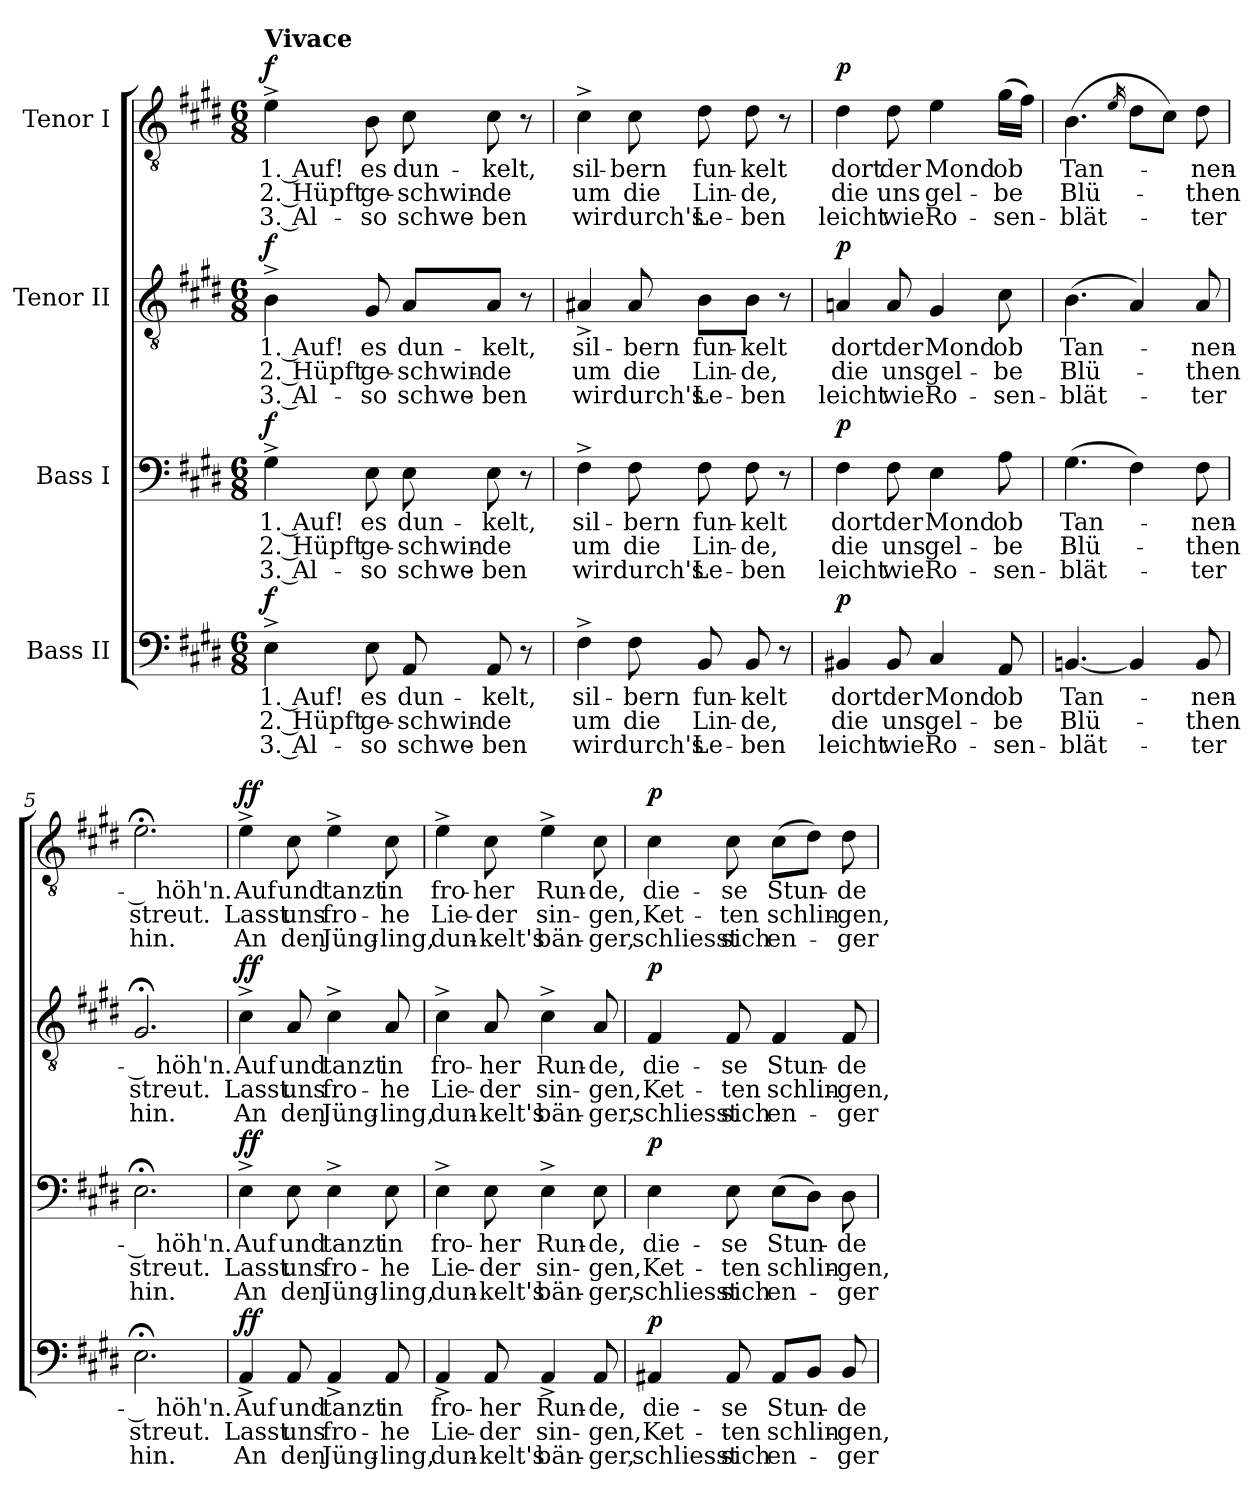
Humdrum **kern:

**kern	**text	**text	**text	**dynam	**kern	**text	**text	**text	**dynam	**kern	**text	**text	**text	**dynam	**kern	**text	**text	**text	**dynam
*part4	*part4	*part4	*part4	*part4	*part3	*part3	*part3	*part3	*part3	*part2	*part2	*part2	*part2	*part2	*part1	*part1	*part1	*part1	*part1
*staff4	*staff4	*staff4	*staff4	*staff4	*staff3	*staff3	*staff3	*staff3	*staff3	*staff2	*staff2	*staff2	*staff2	*staff2	*staff1	*staff1	*staff1	*staff1	*staff1
*I"Bass II	*	*	*	*	*I"Bass I	*	*	*	*	*I"Tenor II	*	*	*	*	*I"Tenor I	*	*	*	*
*clefF4	*	*	*	*	*clefF4	*	*	*	*	*clefGv2	*	*	*	*	*clefGv2	*	*	*	*
*k[f#c#g#d#]	*	*	*	*	*k[f#c#g#d#]	*	*	*	*	*k[f#c#g#d#]	*	*	*	*	*k[f#c#g#d#]	*	*	*	*
*E:	*	*	*	*	*E:	*	*	*	*	*E:	*	*	*	*	*E:	*	*	*	*
*M6/8	*	*	*	*	*M6/8	*	*	*	*	*M6/8	*	*	*	*	*M6/8	*	*	*	*
=1	=1	=1	=1	=1	=1	=1	=1	=1	=1	=1	=1	=1	=1	=1	=1	=1	=1	=1	=1
!	!	!	!	!	!	!	!	!	!	!	!	!	!	!	!LO:TX:a:B:t=Vivace	!	!	!	!
!	!LO:LY:b	!LO:LY:b	!LO:LY:b	!LO:DY:a	!	!LO:LY:b	!LO:LY:b	!LO:LY:b	!LO:DY:a	!	!LO:LY:b	!LO:LY:b	!LO:LY:b	!LO:DY:a	!	!LO:LY:b	!LO:LY:b	!LO:LY:b	!LO:DY:a
4E^>\	1. Auf!	2. Hüpft	3. Al -	f	4G#^>\	1. Auf!	2. Hüpft	3. Al -	f	4B^>\	1. Auf!	2. Hüpft	3. Al -	f	4e^>\	1. Auf!	2. Hüpft	3. Al -	f
!	!LO:LY:b	!LO:LY:b	!LO:LY:b	!	!	!LO:LY:b	!LO:LY:b	!LO:LY:b	!	!	!LO:LY:b	!LO:LY:b	!LO:LY:b	!	!	!LO:LY:b	!LO:LY:b	!LO:LY:b	!
8E\	es	ge-	-so	.	8E\	es	ge-	-so	.	8G#/	es	ge-	-so	.	8B\	es	ge-	-so	.
!	!LO:LY:b	!LO:LY:b	!LO:LY:b	!	!	!LO:LY:b	!LO:LY:b	!LO:LY:b	!	!	!LO:LY:b	!LO:LY:b	!LO:LY:b	!	!	!LO:LY:b	!LO:LY:b	!LO:LY:b	!
8AA/	dun-	-schwin-	schwe-	.	8E\	dun-	-schwin-	schwe-	.	8A/L	dun-	-schwin-	schwe-	.	8c#\	dun-	-schwin-	schwe-	.
!	!LO:LY:b	!LO:LY:b	!LO:LY:b	!	!	!LO:LY:b	!LO:LY:b	!LO:LY:b	!	!	!LO:LY:b	!LO:LY:b	!LO:LY:b	!	!	!LO:LY:b	!LO:LY:b	!LO:LY:b	!
8AA/	-kelt,	-de	-ben	.	8E\	-kelt,	-de	-ben	.	8A/J	-kelt,	-de	-ben	.	8c#\	-kelt,	-de	-ben	.
8r	.	.	.	.	8r	.	.	.	.	8r	.	.	.	.	8r	.	.	.	.
=2	=2	=2	=2	=2	=2	=2	=2	=2	=2	=2	=2	=2	=2	=2	=2	=2	=2	=2	=2
!	!LO:LY:b	!LO:LY:b	!LO:LY:b	!	!	!LO:LY:b	!LO:LY:b	!LO:LY:b	!	!	!LO:LY:b	!LO:LY:b	!LO:LY:b	!	!	!LO:LY:b	!LO:LY:b	!LO:LY:b	!
4F#^>\	sil-	um	wir	.	4F#^>\	sil-	um	wir	.	4A#X^>/	sil-	um	wir	.	4c#^>\	sil-	um	wir	.
!	!LO:LY:b	!LO:LY:b	!LO:LY:b	!	!	!LO:LY:b	!LO:LY:b	!LO:LY:b	!	!	!LO:LY:b	!LO:LY:b	!LO:LY:b	!	!	!LO:LY:b	!LO:LY:b	!LO:LY:b	!
8F#\	-bern	die	durch's	.	8F#\	-bern	die	durch's	.	8A#/	-bern	die	durch's	.	8c#\	-bern	die	durch's	.
!	!LO:LY:b	!LO:LY:b	!LO:LY:b	!	!	!LO:LY:b	!LO:LY:b	!LO:LY:b	!	!	!LO:LY:b	!LO:LY:b	!LO:LY:b	!	!	!LO:LY:b	!LO:LY:b	!LO:LY:b	!
8BB/	fun-	Lin-	Le-	.	8F#\	fun-	Lin-	Le-	.	8B\L	fun-	Lin-	Le-	.	8d#\	fun-	Lin-	Le-	.
!	!LO:LY:b	!LO:LY:b	!LO:LY:b	!	!	!LO:LY:b	!LO:LY:b	!LO:LY:b	!	!	!LO:LY:b	!LO:LY:b	!LO:LY:b	!	!	!LO:LY:b	!LO:LY:b	!LO:LY:b	!
8BB/	-kelt	-de,	-ben	.	8F#\	-kelt	-de,	-ben	.	8B\J	-kelt	-de,	-ben	.	8d#\	-kelt	-de,	-ben	.
8r	.	.	.	.	8r	.	.	.	.	8r	.	.	.	.	8r	.	.	.	.
=3	=3	=3	=3	=3	=3	=3	=3	=3	=3	=3	=3	=3	=3	=3	=3	=3	=3	=3	=3
!	!LO:LY:b	!LO:LY:b	!LO:LY:b	!LO:DY:a	!	!LO:LY:b	!LO:LY:b	!LO:LY:b	!LO:DY:a	!	!LO:LY:b	!LO:LY:b	!LO:LY:b	!LO:DY:a	!	!LO:LY:b	!LO:LY:b	!LO:LY:b	!LO:DY:a
4BB#X/	dort	die	leicht	p	4F#\	dort	die	leicht	p	4An/	dort	die	leicht	p	4d#\	dort	die	leicht	p
!	!LO:LY:b	!LO:LY:b	!LO:LY:b	!	!	!LO:LY:b	!LO:LY:b	!LO:LY:b	!	!	!LO:LY:b	!LO:LY:b	!LO:LY:b	!	!	!LO:LY:b	!LO:LY:b	!LO:LY:b	!
8BB#/	der	uns	wie	.	8F#\	der	uns	wie	.	8A/	der	uns	wie	.	8d#\	der	uns	wie	.
!	!LO:LY:b	!LO:LY:b	!LO:LY:b	!	!	!LO:LY:b	!LO:LY:b	!LO:LY:b	!	!	!LO:LY:b	!LO:LY:b	!LO:LY:b	!	!	!LO:LY:b	!LO:LY:b	!LO:LY:b	!
4C#/	Mond	gel-	Ro-	.	4E\	Mond	gel-	Ro-	.	4G#/	Mond	gel-	Ro-	.	4e\	Mond	gel-	Ro-	.
!	!LO:LY:b	!LO:LY:b	!LO:LY:b	!	!	!LO:LY:b	!LO:LY:b	!LO:LY:b	!	!	!LO:LY:b	!LO:LY:b	!LO:LY:b	!	!	!LO:LY:b	!LO:LY:b	!LO:LY:b	!
8AA/	ob	-be	-sen-	.	8A\	ob	-be	-sen-	.	8c#\	ob	-be	-sen-	.	(>16g#\LL	ob	-be	-sen-	.
.	.	.	.	.	.	.	.	.	.	.	.	.	.	.	16f#\JJ)	.	.	.	.
=4	=4	=4	=4	=4	=4	=4	=4	=4	=4	=4	=4	=4	=4	=4	=4	=4	=4	=4	=4
!	!LO:LY:b	!LO:LY:b	!LO:LY:b	!	!	!LO:LY:b	!LO:LY:b	!LO:LY:b	!	!	!LO:LY:b	!LO:LY:b	!LO:LY:b	!	!	!LO:LY:b	!LO:LY:b	!LO:LY:b	!
[4.BBn/	Tan-	Blü-	-blät-	.	(>4.G#\	Tan-	Blü-	-blät-	.	(>4.B\	Tan-	Blü-	-blät-	.	(>4.B\	Tan-	Blü-	-blät-	.
.	.	.	.	.	.	.	.	.	.	.	.	.	.	.	16qe/	.	.	.	.
4BB/]	.	.	.	.	4F#\)	.	.	.	.	4A/)	.	.	.	.	8d#\L	.	.	.	.
.	.	.	.	.	.	.	.	.	.	.	.	.	.	.	8c#\J)	.	.	.	.
!	!LO:LY:b	!LO:LY:b	!LO:LY:b	!	!	!LO:LY:b	!LO:LY:b	!LO:LY:b	!	!	!LO:LY:b	!LO:LY:b	!LO:LY:b	!	!	!LO:LY:b	!LO:LY:b	!LO:LY:b	!
8BB/	-nen-	-then	-ter	.	8F#\	-nen-	-then	-ter	.	8A/	-nen-	-then	-ter	.	8d#\	-nen-	-then	-ter	.
!!LO:LB:g=z
=5	=5	=5	=5	=5	=5	=5	=5	=5	=5	=5	=5	=5	=5	=5	=5	=5	=5	=5	=5
!	!LO:LY:b	!LO:LY:b	!LO:LY:b	!	!	!LO:LY:b	!LO:LY:b	!LO:LY:b	!	!	!LO:LY:b	!LO:LY:b	!LO:LY:b	!	!	!LO:LY:b	!LO:LY:b	!LO:LY:b	!
2.E;<\	-­ höh'n.	streut.	hin.	.	2.E;<\	-­ höh'n.	streut.	hin.	.	2.G#;</	-­ höh'n.	streut.	hin.	.	2.e;<\	-­ höh'n.	streut.	hin.	.
=6	=6	=6	=6	=6	=6	=6	=6	=6	=6	=6	=6	=6	=6	=6	=6	=6	=6	=6	=6
!	!LO:LY:b	!LO:LY:b	!LO:LY:b	!LO:DY:a	!	!LO:LY:b	!LO:LY:b	!LO:LY:b	!LO:DY:a	!	!LO:LY:b	!LO:LY:b	!LO:LY:b	!LO:DY:a	!	!LO:LY:b	!LO:LY:b	!LO:LY:b	!LO:DY:a
4AA^>/	Auf	Lasst	An	ff	4E^>\	Auf	Lasst	An	ff	4c#^>\	Auf	Lasst	An	ff	4e^>\	Auf	Lasst	An	ff
!	!LO:LY:b	!LO:LY:b	!LO:LY:b	!	!	!LO:LY:b	!LO:LY:b	!LO:LY:b	!	!	!LO:LY:b	!LO:LY:b	!LO:LY:b	!	!	!LO:LY:b	!LO:LY:b	!LO:LY:b	!
8AA/	und	uns	den	.	8E\	und	uns	den	.	8A/	und	uns	den	.	8c#\	und	uns	den	.
!	!LO:LY:b	!LO:LY:b	!LO:LY:b	!	!	!LO:LY:b	!LO:LY:b	!LO:LY:b	!	!	!LO:LY:b	!LO:LY:b	!LO:LY:b	!	!	!LO:LY:b	!LO:LY:b	!LO:LY:b	!
4AA^>/	tanzt	fro-	Jüng-	.	4E^>\	tanzt	fro-	Jüng-	.	4c#^>\	tanzt	fro-	Jüng-	.	4e^>\	tanzt	fro-	Jüng-	.
!	!LO:LY:b	!LO:LY:b	!LO:LY:b	!	!	!LO:LY:b	!LO:LY:b	!LO:LY:b	!	!	!LO:LY:b	!LO:LY:b	!LO:LY:b	!	!	!LO:LY:b	!LO:LY:b	!LO:LY:b	!
8AA/	in	-he	-ling,	.	8E\	in	-he	-ling,	.	8A/	in	-he	-ling,	.	8c#\	in	-he	-ling,	.
=7	=7	=7	=7	=7	=7	=7	=7	=7	=7	=7	=7	=7	=7	=7	=7	=7	=7	=7	=7
!	!LO:LY:b	!LO:LY:b	!LO:LY:b	!	!	!LO:LY:b	!LO:LY:b	!LO:LY:b	!	!	!LO:LY:b	!LO:LY:b	!LO:LY:b	!	!	!LO:LY:b	!LO:LY:b	!LO:LY:b	!
4AA^>/	fro-	Lie-	dun-	.	4E^>\	fro-	Lie-	dun-	.	4c#^>\	fro-	Lie-	dun-	.	4e^>\	fro-	Lie-	dun-	.
!	!LO:LY:b	!LO:LY:b	!LO:LY:b	!	!	!LO:LY:b	!LO:LY:b	!LO:LY:b	!	!	!LO:LY:b	!LO:LY:b	!LO:LY:b	!	!	!LO:LY:b	!LO:LY:b	!LO:LY:b	!
8AA/	-her	-der	-kelt's	.	8E\	-her	-der	-kelt's	.	8A/	-her	-der	-kelt's	.	8c#\	-her	-der	-kelt's	.
!	!LO:LY:b	!LO:LY:b	!LO:LY:b	!	!	!LO:LY:b	!LO:LY:b	!LO:LY:b	!	!	!LO:LY:b	!LO:LY:b	!LO:LY:b	!	!	!LO:LY:b	!LO:LY:b	!LO:LY:b	!
4AA^>/	Run-	sin-	bän-	.	4E^>\	Run-	sin-	bän-	.	4c#^>\	Run-	sin-	bän-	.	4e^>\	Run-	sin-	bän-	.
!	!LO:LY:b	!LO:LY:b	!LO:LY:b	!	!	!LO:LY:b	!LO:LY:b	!LO:LY:b	!	!	!LO:LY:b	!LO:LY:b	!LO:LY:b	!	!	!LO:LY:b	!LO:LY:b	!LO:LY:b	!
8AA/	-de,	-gen,	-ger,	.	8E\	-de,	-gen,	-ger,	.	8A/	-de,	-gen,	-ger,	.	8c#\	-de,	-gen,	-ger,	.
=8	=8	=8	=8	=8	=8	=8	=8	=8	=8	=8	=8	=8	=8	=8	=8	=8	=8	=8	=8
!	!LO:LY:b	!LO:LY:b	!LO:LY:b	!LO:DY:a	!	!LO:LY:b	!LO:LY:b	!LO:LY:b	!LO:DY:a	!	!LO:LY:b	!LO:LY:b	!LO:LY:b	!LO:DY:a	!	!LO:LY:b	!LO:LY:b	!LO:LY:b	!LO:DY:a
4AA#X/	die-	Ket-	schliesst	p	4E\	die-	Ket-	schliesst	p	4F#/	die-	Ket-	schliesst	p	4c#\	die-	Ket-	schliesst	p
!	!LO:LY:b	!LO:LY:b	!LO:LY:b	!	!	!LO:LY:b	!LO:LY:b	!LO:LY:b	!	!	!LO:LY:b	!LO:LY:b	!LO:LY:b	!	!	!LO:LY:b	!LO:LY:b	!LO:LY:b	!
8AA#/	-se	-ten	sich	.	8E\	-se	-ten	sich	.	8F#/	-se	-ten	sich	.	8c#\	-se	-ten	sich	.
!	!LO:LY:b	!LO:LY:b	!LO:LY:b	!	!	!LO:LY:b	!LO:LY:b	!LO:LY:b	!	!	!LO:LY:b	!LO:LY:b	!LO:LY:b	!	!	!LO:LY:b	!LO:LY:b	!LO:LY:b	!
8AA#/L	Stun-	schlin-	en-	.	(>8E\L	Stun-	schlin-	en-	.	4F#/	Stun-	schlin-	en-	.	(>8c#\L	Stun-	schlin-	en-	.
8BB/J	.	.	.	.	8D#\J)	.	.	.	.	.	.	.	.	.	8d#\J)	.	.	.	.
!	!LO:LY:b	!LO:LY:b	!LO:LY:b	!	!	!LO:LY:b	!LO:LY:b	!LO:LY:b	!	!	!LO:LY:b	!LO:LY:b	!LO:LY:b	!	!	!LO:LY:b	!LO:LY:b	!LO:LY:b	!
8BB/	-de	-gen,	-ger	.	8D#\	-de	-gen,	-ger	.	8F#/	-de	-gen,	-ger	.	8d#\	-de	-gen,	-ger	.
=	=	=	=	=	=	=	=	=	=	=	=	=	=	=	=	=	=	=	=
*-	*-	*-	*-	*-	*-	*-	*-	*-	*-	*-	*-	*-	*-	*-	*-	*-	*-	*-	*-
